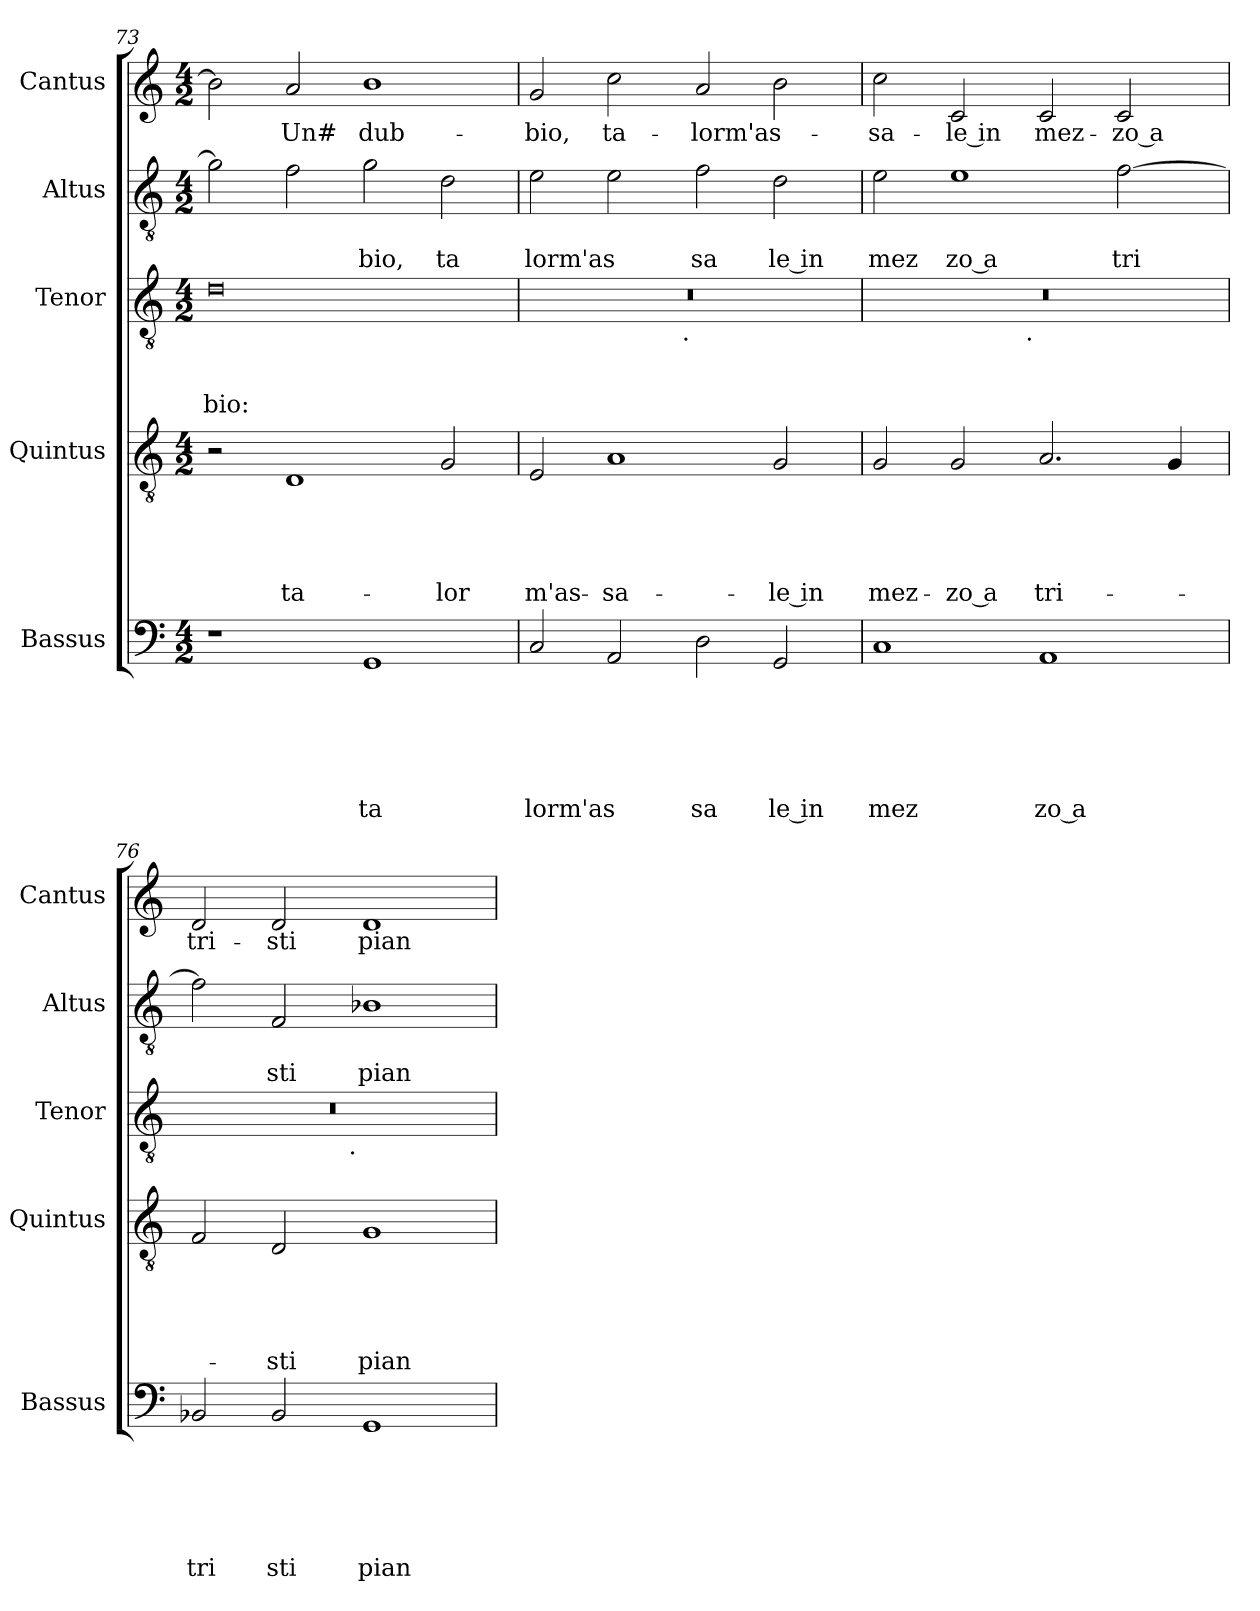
**kern	**text	**text	**text	**text	**text	**text	**kern	**text	**text	**text	**text	**text	**kern	**text	**text	**text	**kern	**text	**text	**kern	**text
*part5	*part5	*part5	*part5	*part5	*part5	*part5	*part4	*part4	*part4	*part4	*part4	*part4	*part3	*part3	*part3	*part3	*part2	*part2	*part2	*part1	*part1
*staff5	*staff5	*staff5	*staff5	*staff5	*staff5	*staff5	*staff4	*staff4	*staff4	*staff4	*staff4	*staff4	*staff3	*staff3	*staff3	*staff3	*staff2	*staff2	*staff2	*staff1	*staff1
*I"Bassus	*	*	*	*	*	*	*I"Quintus	*	*	*	*	*	*I"Tenor	*	*	*	*I"Altus	*	*	*I"Cantus	*
*I'Bassus	*	*	*	*	*	*	*I'Quintus	*	*	*	*	*	*I'Tenor	*	*	*	*I'Altus	*	*	*I'Cantus	*
*clefF4	*	*	*	*	*	*	*clefGv2	*	*	*	*	*	*clefGv2	*	*	*	*clefGv2	*	*	*clefG2	*
*k[]	*	*	*	*	*	*	*k[]	*	*	*	*	*	*k[]	*	*	*	*k[]	*	*	*k[]	*
*C:	*	*	*	*	*	*	*C:	*	*	*	*	*	*C:	*	*	*	*C:	*	*	*C:	*
*M4/2	*	*	*	*	*	*	*M4/2	*	*	*	*	*	*M4/2	*	*	*	*M4/2	*	*	*M4/2	*
=73	=73	=73	=73	=73	=73	=73	=73	=73	=73	=73	=73	=73	=73	=73	=73	=73	=73	=73	=73	=73	=73
!	!	!	!	!	!	!	!	!	!	!	!	!	!	!	!	!LO:LY:b	!	!	!	!	!
1r	.	.	.	.	.	.	2r	.	.	.	.	.	0d	.	.	bio:	2g\]	.	.	2b\]	.
!	!	!	!	!	!	!	!	!	!	!	!	!LO:LY:b	!	!	!	!	!	!	!	!	!LO:LY:b:rj
.	.	.	.	.	.	.	1D	.	.	.	.	ta-	.	.	.	.	2f\	.	.	2a/	Un#
!	!	!	!	!	!	!LO:LY:b	!	!	!	!	!	!	!	!	!	!	!	!	!LO:LY:b	!	!LO:LY:b
1GG	.	.	.	.	.	ta	.	.	.	.	.	.	.	.	.	.	2g\	.	bio,	1b	dub-
!	!	!	!	!	!	!	!	!	!	!	!	!LO:LY:b	!	!	!	!	!	!	!LO:LY:b	!	!
.	.	.	.	.	.	.	2G/	.	.	.	.	-lor	.	.	.	.	2d\	.	ta	.	.
=74	=74	=74	=74	=74	=74	=74	=74	=74	=74	=74	=74	=74	=74	=74	=74	=74	=74	=74	=74	=74	=74
!	!	!	!	!	!	!LO:LY:b	!	!	!	!	!	!LO:LY:b	!	!	!	!	!	!	!LO:LY:b	!	!LO:LY:b
*	*	*	*	*	*	*	*	*	*	*	*	*	*^	*	*	*	*	*	*	*	*
2C/	.	.	.	.	.	lorm'as	2E/	.	.	.	.	m'as-	0r	2ryy	.	.	.	2e\	.	lorm'as	2g/	-bio,
!	!	!	!	!	!	!	!	!	!	!	!	!LO:LY:b	!	!	!	!	!	!	!	!	!	!LO:LY:b
2AA/	.	.	.	.	.	.	1A	.	.	.	.	-sa-	.	4...ryy	.	.	.	2e\	.	.	2cc\	ta-
!	!	!	!	!	!	!	!	!	!	!	!	!	!	!LO:TX:b:t=.	!	!	!	!	!	!	!	!
.	.	.	.	.	.	.	.	.	.	.	.	.	.	1ryy	.	.	.	.	.	.	.	.
!	!	!	!	!	!	!LO:LY:b	!	!	!	!	!	!	!	!	!	!	!	!	!	!LO:LY:b	!	!LO:LY:b
2D\	.	.	.	.	.	sa	.	.	.	.	.	.	.	.	.	.	.	2f\	.	sa	2a/	-lorm'as-
!	!	!	!	!	!	!LO:LY:b:rj	!	!	!	!	!	!LO:LY:b:rj	!	!	!	!	!	!	!	!LO:LY:b:rj	!	!
2GG/	.	.	.	.	.	le in	2G/	.	.	.	.	-le in	.	.	.	.	.	2d\	.	le in	2b\	.
.	.	.	.	.	.	.	.	.	.	.	.	.	.	32ryy	.	.	.	.	.	.	.	.
=75	=75	=75	=75	=75	=75	=75	=75	=75	=75	=75	=75	=75	=75	=75	=75	=75	=75	=75	=75	=75	=75	=75
!	!	!	!	!	!	!LO:LY:b	!	!	!	!	!	!LO:LY:b	!	!	!	!	!	!	!	!LO:LY:b	!	!LO:LY:b
1C	.	.	.	.	.	mez	2G/	.	.	.	.	mez-	0r	2ryy	.	.	.	2e\	.	mez	2cc\	-sa-
!	!	!	!	!	!	!	!	!	!	!	!	!LO:LY:b:rj	!	!	!	!	!	!	!	!LO:LY:b:rj	!	!LO:LY:b:rj
.	.	.	.	.	.	.	2G/	.	.	.	.	-zo a	.	4...ryy	.	.	.	1e	.	zo a	2c/	-le in
!	!	!	!	!	!	!	!	!	!	!	!	!	!	!LO:TX:b:t=.	!	!	!	!	!	!	!	!
.	.	.	.	.	.	.	.	.	.	.	.	.	.	1ryy	.	.	.	.	.	.	.	.
!	!	!	!	!	!	!LO:LY:b:rj	!	!	!	!	!	!LO:LY:b	!	!	!	!	!	!	!	!	!	!LO:LY:b
1AA	.	.	.	.	.	zo a	2.A/	.	.	.	.	tri-	.	.	.	.	.	.	.	.	2c/	mez-
!	!	!	!	!	!	!	!	!	!	!	!	!	!	!	!	!	!	!	!	!LO:LY:b	!	!LO:LY:b:rj
.	.	.	.	.	.	.	.	.	.	.	.	.	.	.	.	.	.	[>2f\	.	tri	2c/	-zo a
.	.	.	.	.	.	.	4G/	.	.	.	.	.	.	.	.	.	.	.	.	.	.	.
.	.	.	.	.	.	.	.	.	.	.	.	.	.	32ryy	.	.	.	.	.	.	.	.
=76	=76	=76	=76	=76	=76	=76	=76	=76	=76	=76	=76	=76	=76	=76	=76	=76	=76	=76	=76	=76	=76	=76
!	!	!	!	!	!	!LO:LY:b	!	!	!	!	!	!	!	!	!	!	!	!	!	!	!	!LO:LY:b
2BB-X/	.	.	.	.	.	tri	2F/	.	.	.	.	.	0r	2ryy	.	.	.	2f\]	.	.	2d/	tri-
!	!	!	!	!	!	!LO:LY:b	!	!	!	!	!	!LO:LY:b	!	!	!	!	!	!	!	!LO:LY:b	!	!LO:LY:b
2BB-/	.	.	.	.	.	sti	2D/	.	.	.	.	-sti	.	4...ryy	.	.	.	2F/	.	sti	2d/	-sti
!	!	!	!	!	!	!	!	!	!	!	!	!	!	!LO:TX:b:t=.	!	!	!	!	!	!	!	!
.	.	.	.	.	.	.	.	.	.	.	.	.	.	1ryy	.	.	.	.	.	.	.	.
!	!	!	!	!	!	!LO:LY:b	!	!	!	!	!	!LO:LY:b	!	!	!	!	!	!	!	!LO:LY:b	!	!LO:LY:b
1GG	.	.	.	.	.	pian	1G	.	.	.	.	pian-	.	.	.	.	.	1B-X	.	pian	1d	pian-
.	.	.	.	.	.	.	.	.	.	.	.	.	.	32ryy	.	.	.	.	.	.	.	.
*	*	*	*	*	*	*	*	*	*	*	*	*	*v	*v	*	*	*	*	*	*	*	*
=	=	=	=	=	=	=	=	=	=	=	=	=	=	=	=	=	=	=	=	=	=
*-	*-	*-	*-	*-	*-	*-	*-	*-	*-	*-	*-	*-	*-	*-	*-	*-	*-	*-	*-	*-	*-
